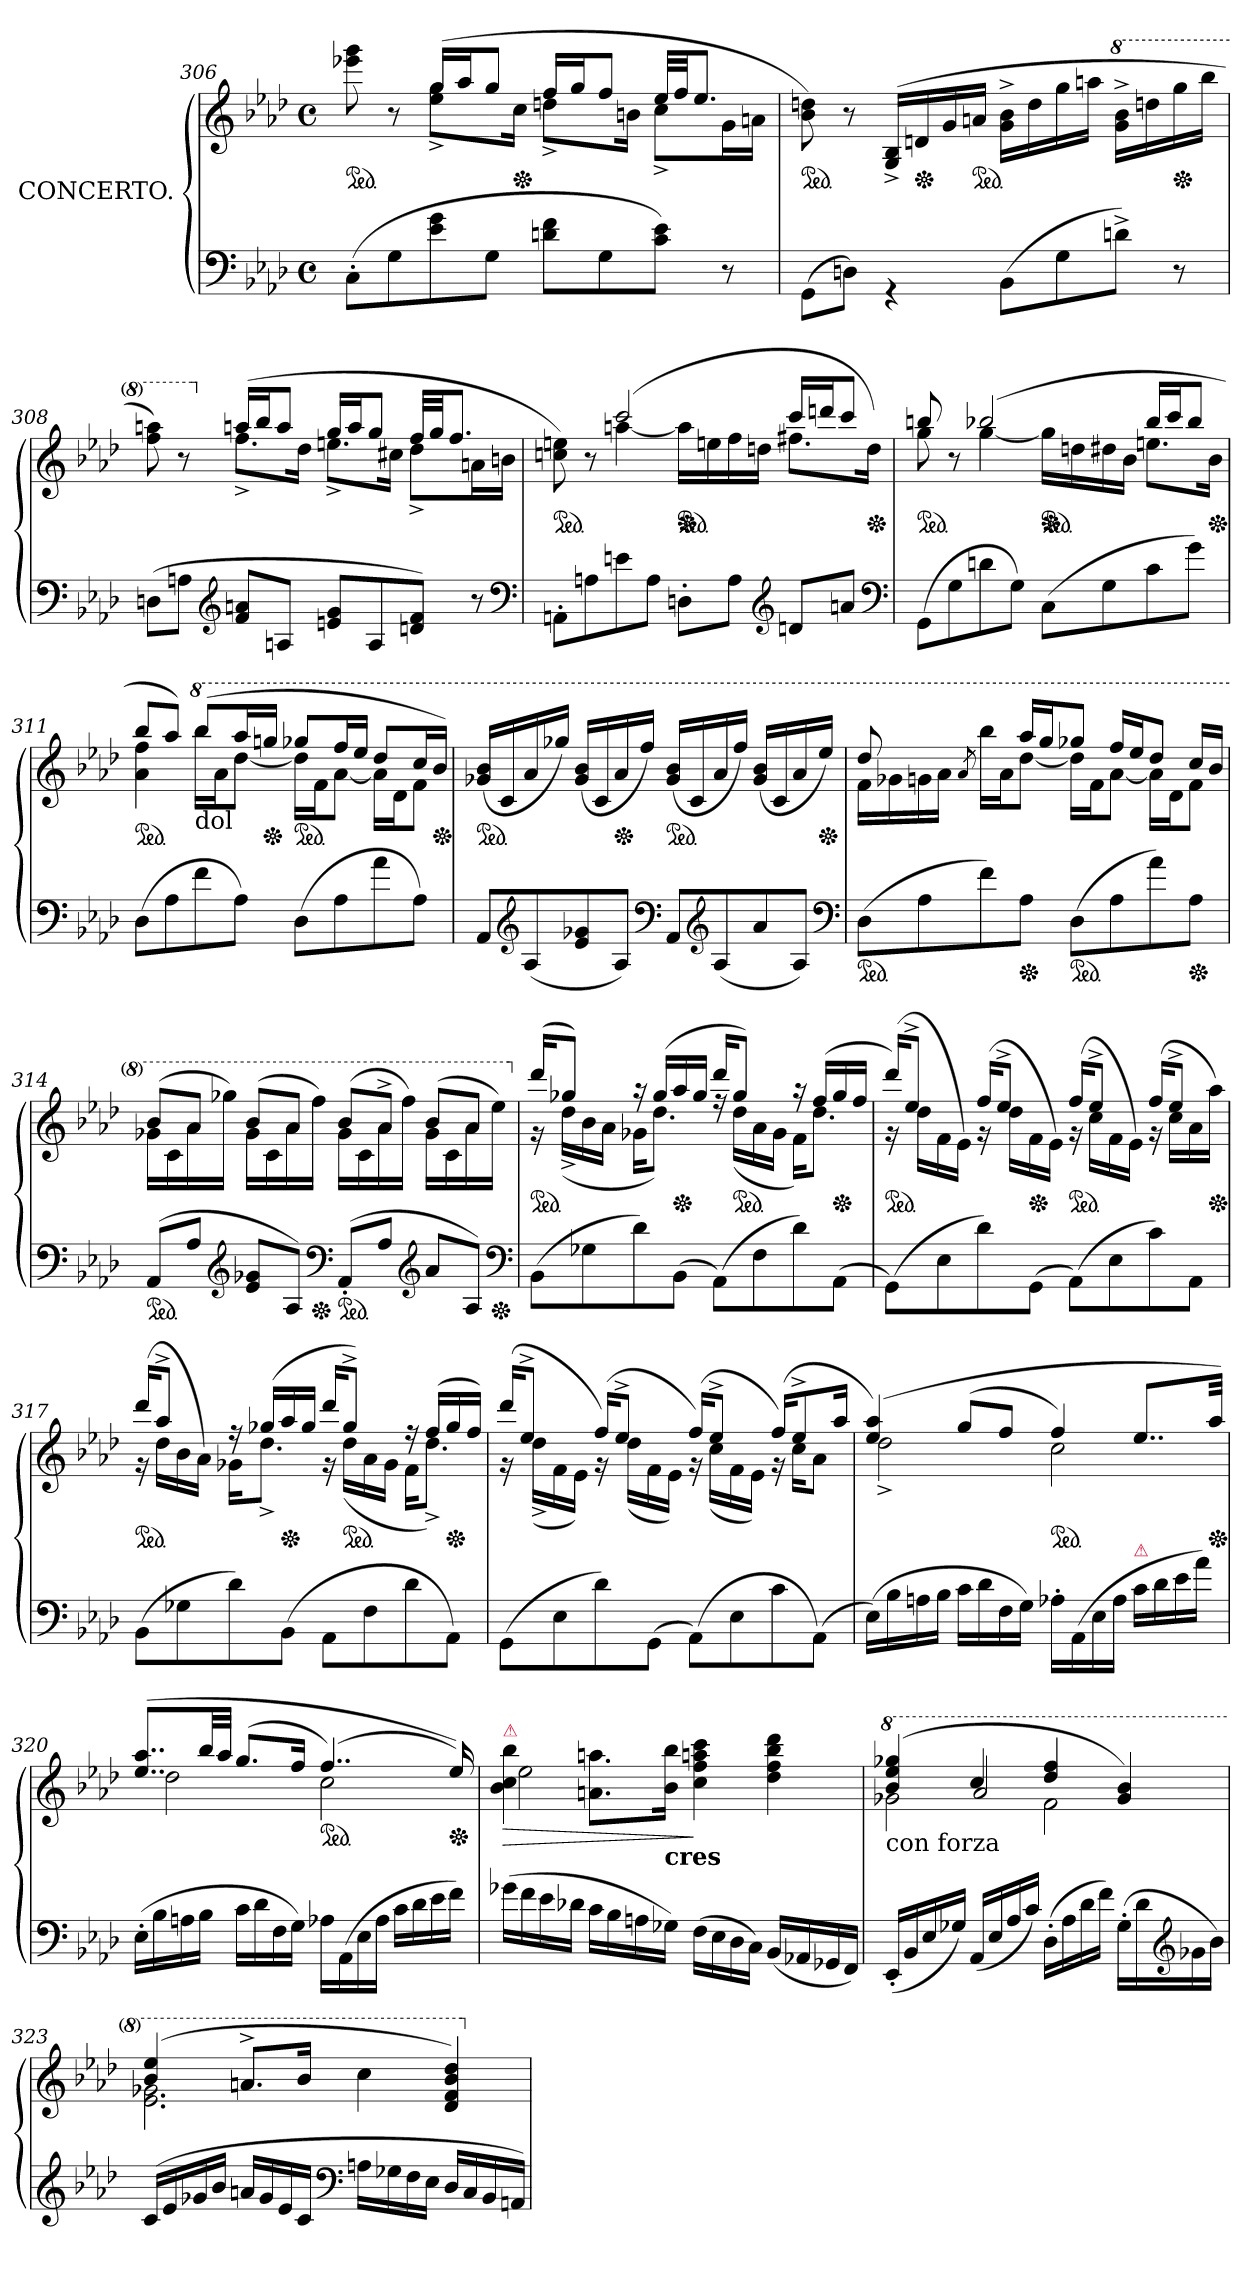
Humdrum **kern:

**kern	**kern	**dynam
*part1	*part1	*part1
*staff2	*staff1	*staff1/2
*I"CONCERTO.	*	*
*clefF4	*clefG2	*
*k[b-e-a-d-]	*k[b-e-a-d-]	*
*f:	*f:	*
*M4/4	*M4/4	*
*met(c)	*met(c)	*
=306	=306	=306
*	*^	*
*	*ped	*	*
(>8C'>L	8eee-X 8ggg	4ryy	.
8G	8r	.	.
!	!	!LO:N:vis=8	!
8e- 8g	(>16ggLL	8.ee-^< 8.gg^<L	.
.	16aa-J	.	.
8GJ	8ggJ	.	.
*	*Xped	*	*
.	.	16ccJk	.
!	!	!LO:N:vis=8	!
8dn 8fL	16ffLL	8.ddn^<L	.
.	16ggJ	.	.
8G	8ffJ	.	.
.	.	16bnJk	.
8c 8e-J)	32ee-LLL	8cc^<L	.
.	32ffJJ	.	.
.	8.ee-J	.	.
8r	.	16gL	.
.	.	16anJJ	.
*	*v	*v	*
=307	=307	=307
*	*ped	*
(>8GG\L	8b- 8ddn)	.
8Dn\J)	8r	.
4rGG	(>16G^>/ 16B-^>/LL	.
*	*Xped	*
.	16dn	.
.	16g	.
*	*ped	*
.	16anJJ	.
(>8BB-L	16g^> 16b-^>LL	.
.	16dd	.
8G	16gg	.
.	16aanJJ	.
*	*8va	*
8dn^<J)	16gg^> 16bb-^>LL	.
.	16dddn	.
*	*Xped	*
8r	16ggg	.
.	16bbb-JJ	.
=308	=308	=308
*	*^	*
(>8DnL	8fff 8aaan)	4ryy	.
8AnJ	8r	.	.
*clefG2	*	*	*
*	*X8va	*	*
8f 8anL	(>16aanLL	8.ff^<L	.
.	16bb-J	.	.
8AnJ	8aaJ	.	.
.	.	16dd-Jk	.
8en 8gL	16ggLL	8.een^<L	.
.	16aaJ	.	.
8A	8ggJ	.	.
.	.	16cc#XJk	.
8dn 8fJ)	32ffLLL	8dd-^<L	.
.	32ggJJ	.	.
.	8.ffJ	.	.
8r	.	16anL	.
.	.	16bnJJ	.
*clefF4	*	*	*
=309	=309	=309	=309
*	*ped	*	*
8AAn'>L	8ccn 8een)	4ryy	.
8An	8r	.	.
8en	(>2ccc	[4aan	.
*	*Xped	*	*
8AJ	.	.	.
*	*ped	*	*
8Dn'>L	.	16aaLL]	.
.	.	16een	.
8AJ	.	16ff	.
.	.	16ddnJJ	.
*clefG2	*	*	*
8dnL	16cccLL	8.ff#XL	.
.	16dddnJ	.	.
8anJ	8cccJ	.	.
*	*Xped	*	*
.	.	16ddJk)	.
*clefF4	*	*	*
=310	=310	=310	=310
*	*ped	*	*
(>8GGL	8bbn	8gg	.
8G	8r	8ryy	.
8dn	(>2bb-X	[4gg	.
*	*Xped	*	*
8GJ)	.	.	.
*	*ped	*	*
(>8CL	.	16ggLL]	.
.	.	16ddn	.
8G	.	16dd#X	.
.	.	16b-JJ	.
8c	16bb-LL	8.eenL	.
.	16cccJ	.	.
8gJ)	8bb-J	.	.
*	*Xped	*	*
.	.	16b-Jk	.
=311	=311	=311	=311
*	*ped	*	*
(>8D-L	8bb-L	4a- 4ff	.
8A-	8aa-J)	.	.
*	*8va	*	*
!	!LO:TX:b:t=dol	!	!
8f	(>8bbb-L	16bbb-LL	.
.	.	16aa-J	.
8A-J)	16aaa-L	[8ddd-J	.
*	*Xped	*	*
.	16gggnJJ	.	.
*	*ped	*	*
(>8D-L	8ggg-XL	16ddd-LL]	.
.	.	16ffJ	.
8A-	16fffL	[8aa-J	.
.	16eee-JJ	.	.
8a-	8ddd-L	16aa-LL]	.
.	.	16dd-J	.
8A-J)	16cccL	8ffJ	.
*	*Xped	*	*
.	16bb-JJ)	.	.
*	*v	*v	*
=312	=312	=312
*	*ped	*
8AA-L	(<16gg-X 16bb-LL	.
.	16cc	.
*clefG2	*	*
(<8A-	16aa-	.
.	16ggg-XJJ)	.
8e- 8g-X	(<16gg- 16bb-LL	.
.	16cc	.
*	*Xped	*
8A-J)	16aa-	.
.	16fffJJ)	.
*clefF4	*	*
*	*ped	*
8AA-L	(<16gg- 16bb-LL	.
.	16cc	.
*clefG2	*	*
(<8A-	16aa-	.
.	16fffJJ)	.
8a-	(<16gg- 16bb-LL	.
.	16cc	.
8A-J)	16aa-	.
*	*Xped	*
.	16eee-JJ)	.
*clefF4	*	*
=313	=313	=313
*	*^	*
*ped	*	*	*
(>8D-L	8ddd-	16ffLL	.
.	.	16gg-X	.
8A-	8ryy	16ggn	.
.	.	16aa-JJ	.
.	.	8qaa-/	.
8f)	8ryy	16bbb-LL	.
.	.	16aa-J	.
*Xped	*	*	*
8A-J	16aaa-LL	[8ddd-J	.
.	16gggJ	.	.
*ped	*	*	*
(>8D-L	8ggg-XJ	16ddd-LL]	.
.	.	16ffJ	.
8A-	16fffLL	[8aa-J	.
.	16eee-J	.	.
8a-)	8ddd-J	16aa-LL]	.
.	.	16dd-J	.
*Xped	*	*	*
8A-J	16cccLL	8ffJ	.
.	16bb-JJ	.	.
=314	=314	=314	=314
!LO:TX:a:color=crimson:t=⚠	!	!	!
*ped	*	*	*
(<8AA-/L	(>8bb-L	16gg-XLL	.
.	.	16cc	.
8A-\J	8aa-J	16aa-	.
.	.	16ggg-XJJ)	.
*clefG2	*	*	*
8e- 8g-XL	(>8bb-L	16gg-LL	.
.	.	16cc	.
8A-J)	8aa-J	16aa-	.
*Xped	*	*	*
.	.	16fffJJ)	.
*clefF4	*	*	*
!LO:TX:a:color=crimson:t=⚠	!	!	!
*ped	*	*	*
(<8AA-'</L	(>8bb-L	16gg-LL	.
.	.	16cc	.
8A-\J	8aa-^<J	16aa-	.
.	.	16fffJJ)	.
*clefG2	*	*	*
8a-L	(>8bb-L	16gg-LL	.
.	.	16cc	.
8A-J)	8aa-J	16aa-	.
*Xped	*	*	*
.	.	16eee-JJ)	.
*clefF4	*	*	*
=315	=315	=315	=315
*	*X8va	*	*
*	*ped	*	*
(>8BB-L	(>16ddd-KL	16rg	.
.	8gg-XJ)	(>16dd-^<LL	.
8G-X	.	16b-	.
.	16ryy	16a-JJ	.
8d-)	16raa	16g-XKL	.
.	(>16gg-LL	8.dd-J)	.
*	*Xped	*	*
(>8BB-J	16aa-	.	.
.	16gg-JJ	.	.
(>8AA-L)	16ddd-KL	16rff	.
*	*ped	*	*
.	8gg-J)	(>16dd-LL	.
8F	.	16a-	.
.	16ryy	16g-JJ	.
8d-)	16raa	16fKL)	.
.	(>16ffLL	8.dd-J	.
*	*Xped	*	*
(>8AA-J	16gg-	.	.
.	16ffJJ	.	.
=316	=316	=316	=316
*	*ped	*	*
(>8GGL)	(>16ddd-KL)	16rg	.
.	8ee-^>J	16dd-LL	.
8E-	.	16f	.
.	16ryy	16e-JJ)	.
8d-)	(>16ffKL	16rg	.
.	8ee-^>J	16dd-LL	.
*	*Xped	*	*
(>8GGJ	.	16f	.
.	16ryy	16e-JJ)	.
*	*ped	*	*
(>8AA-L)	(>16ffKL	16rg	.
.	8ee-^>J	16ccLL	.
8E-	.	16f	.
.	16ryy	16e-JJ)	.
8c)	(>16ffKL	16rg	.
.	8ee-^>J	16ccLL	.
8AA-J	.	16a-	.
*	*Xped	*	*
.	16ryy	16aa-JJ)	.
=317	=317	=317	=317
*	*ped	*	*
(>8BB-L	(>16ddd-KL	16r	.
.	8aa-^>J	16dd-LL	.
8G-X	.	16b-	.
.	16ryy	16a-JJ)	.
8d-)	16rff	16g-XKL	.
.	(>16gg-XLL	8.dd-^<J	.
*	*Xped	*	*
(>8BB-J	16aa-	.	.
.	16gg-JJ	.	.
8AA-L	16ddd-KL	16r	.
*	*ped	*	*
.	8gg-^>J)	(>16dd-LL	.
8F	.	16a-	.
.	16ryy	16g-JJ	.
8d-	16rff	16fKL	.
.	(>16ffLL	8.dd-^<J)	.
*	*Xped	*	*
8AA-J)	16gg-	.	.
.	16ffJJ)	.	.
=318	=318	=318	=318
(>8GGL	(>16ddd-KL	16rg	.
.	8ee-^>J	(>16dd-^<LL	.
8E-	.	16f	.
.	16ryy	16e-JJ)	.
8d-)	(>16ffKL)	16rg	.
.	8ee-^>J	(>16dd-LL	.
(>8GGJ	.	16f	.
.	16ryy	16e-JJ)	.
(>8AA-L)	(>16ffKL)	16rg	.
.	8ee-^>J	(>16ccLL	.
8E-	.	16f	.
.	16ryy	16e-JJ)	.
8c	(>16ffKL)	16rg	.
.	8ee-^>	16ccKL	.
(<8AA-J)	.	8a-J	.
.	16aa-Jk	.	.
=319	=319	=319	=319
(>16E-LL)	(>4ee- 4aa-)	2dd-^<	.
16B-	.	.	.
16An	.	.	.
16B-JJ	.	.	.
16cLL	(>8ggL	.	.
16d-	.	.	.
16F	8ffJ	.	.
16GJJ)	.	.	.
*	*ped	*	*
16A-X'>LL	4ff)	2cc	.
(>16AA-	.	.	.
16E-	.	.	.
16A-JJ	.	.	.
!LO:TX:a:color=crimson:t=⚠	!	!	!
16c\LL	8..ee-L	.	.
16d-\	.	.	.
16e-\	.	.	.
16a-\JJ)	.	.	.
*	*Xped	*	*
.	32aa-Jkk)	.	.
=320	=320	=320	=320
!	!LO:N:vis=8..	!	!
(>16E-'>LL	(>8.ee- 8.aa-L	2dd-\	.
16B-	.	.	.
16An	.	.	.
16B-JJ	32bb-LL	.	.
.	32aa-JJJ	.	.
16cLL	(>8.ggL	.	.
16d-	.	.	.
16F	.	.	.
16GJJ)	16ffJk	.	.
*	*ped	*	*
16A-XLL	(>4..ff)	2cc\	.
(>16AA-	.	.	.
16E-	.	.	.
16A-JJ	.	.	.
16cLL	.	.	.
16d-	.	.	.
16e-	.	.	.
*	*Xped	*	*
16fJJ)	16ee-))	.	.
=321	=321	=321	=321
!	!LO:TX:a:color=crimson:t=⚠	!	!
!	!	!	!LO:HP:b
!	!	!	!LO:DY:n=1:rj
(>16g-XLL	4b-\ 4cc\ 4bb-\	2ee-	> fz fz
16f	.	.	.
16e-	.	.	.
16d-XJJ	.	.	.
16cLL	8.an\ 8.aan\L	.	.
16B-	.	.	.
16An	.	.	.
!	!LO:TX:c:B:t=cres	!	!
16G-XJJ)	16b-\ 16bb-\Jk	.	.
(>16FLL	4cc\ 4ff\ 4aan\ 4ccc\	2ryy	]
16E-	.	.	.
16D-	.	.	.
16CJJ)	.	.	.
(<16BB-LL	4dd-\ 4ff\ 4bb-\ 4ddd-\	.	.
16AA-X	.	.	.
16GG-X	.	.	.
16FFJJ)	.	.	.
*	*v	*v	*
=322	=322	=322
*	*8va	*
*	*^	*
*	*	*^	*
!	!LO:TX:b:t=con forza	!	!	!
(<16EE-'<LL	(>4bb- 4eee- 4ggg-X	2gg-X	4ryy	.
16BB-	.	.	.	.
16E-	.	.	.	.
16G-XJJ)	.	.	.	.
(<16AA-/LL	4ccc	.	2aa-	.
16E-/	.	.	.	.
16A-/	.	.	.	.
16c/JJ)	.	.	.	.
(>16D-'>LL	4ddd- 4fff	2ff	.	.
16A-	.	.	.	.
16d-	.	.	.	.
16fJJ)	.	.	.	.
(>16G-'>LL	4gg- 4bb-)	.	4ryy	.
16d-	.	.	.	.
*clefG2	*	*	*	*
16g-X	.	.	.	.
16b-JJ)	.	.	.	.
*	*	*v	*v	*
=323	=323	=323	=323
(>16cLL	(>4bb- 4eee-	2.ee- 2.gg-X	.
16e-	.	.	.
16g-X	.	.	.
16b-JJ	.	.	.
16anLL	8.aan^>L	.	.
16g-	.	.	.
16e-	.	.	.
16cJJ	16bb-Jk	.	.
*clefF4	*	*	*
16AnLL	4ccc\	.	.
16G-X	.	.	.
16F	.	.	.
16E-JJ	.	.	.
16D-LL	4dd- 4ff 4bb- 4ddd-)	4ryy	.
16C	.	.	.
16BB-	.	.	.
16AAnJJ)	.	.	.
*	*v	*v	*
*	*X8va	*
=	=	=
*-	*-	*-
